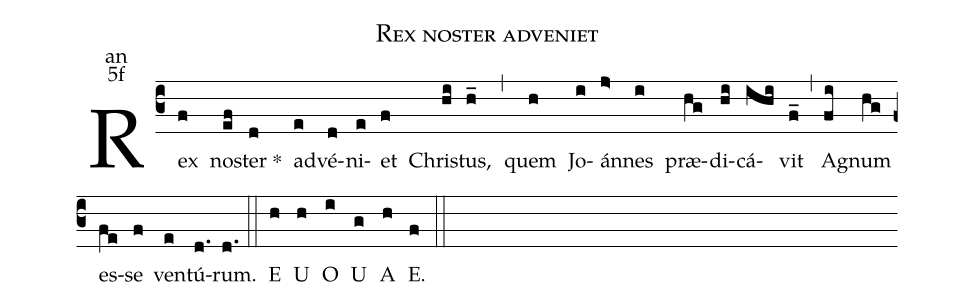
name:Rex noster adveniet;
office-part:an;
mode:5f;
%%
(c3) Rex(f) no(ef)ster <sp>*</sp>(d) ad(e)vé(d)ni(e)et(f) Chri(hi)stus,(h_) (,) quem(h) Jo(i)án(j>)nes(i) præ(hg)di(hi)cá(ihi)vit(f_) (,) A(fi)gnum(hg) es(fe)se(f) ven(e)tú(d.)rum.(d.) (::)
<eu>E(h) U(h) O(i) U(g) A(h) E.</eu>(f) (::)
